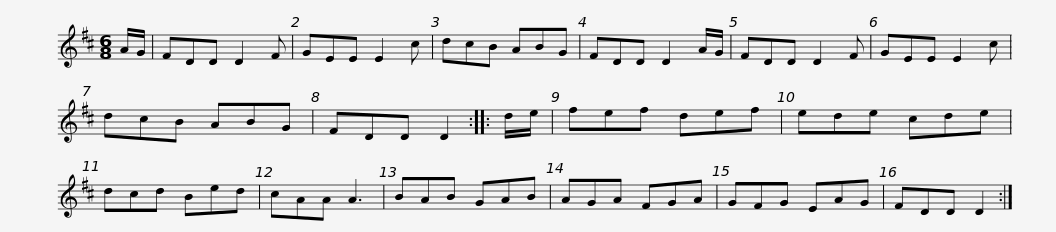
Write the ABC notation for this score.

X:1
L:1/8
M:6/8
I:linebreak $
K:D
V:1 treble
V:1
 A/G/ | FDD D2 F | GEE E2 c | dcB ABG | FDD D2 A/G/ | %5
 FDD D2 F | GEE E2 c | dcB ABG |$ FDD D2 :: d/e/ | %10
 fef def | ede cde | dcd Bed | cAA A3 | BAB GAB | %15
 AGA FGA |$ GFG EAG | FDD D2 :| %18
